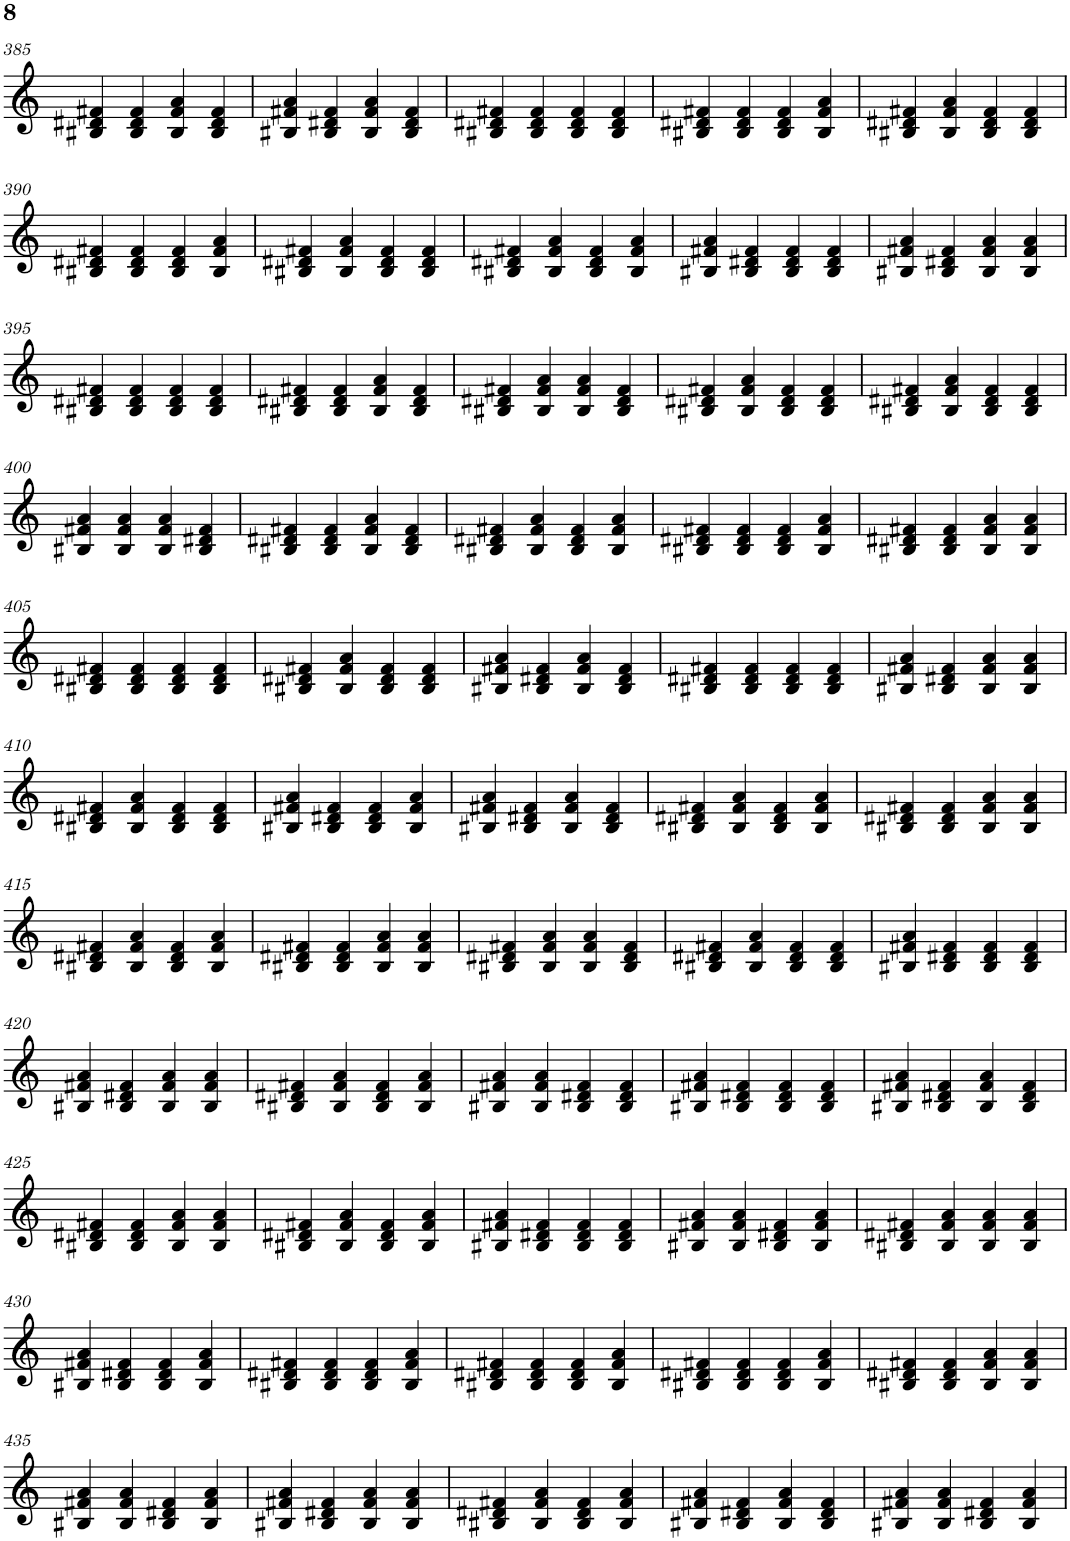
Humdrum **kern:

**kern
*part1
*staff1
*I"Piano, Danio rerio
*I'Pno.
!!LO:PB:g=z
*clefG2
*k[]
*M4/4
=385
4B#X/ 4d#X/ 4f#X/
4B#/ 4d#/ 4f#/
4B#/ 4f#/ 4a/
4B#/ 4d#/ 4f#/
=386
4B#X/ 4f#X/ 4a/
4B#/ 4d#X/ 4f#/
4B#/ 4f#/ 4a/
4B#/ 4d#/ 4f#/
=387
4B#X/ 4d#X/ 4f#X/
4B#/ 4d#/ 4f#/
4B#/ 4d#/ 4f#/
4B#/ 4d#/ 4f#/
=388
4B#X/ 4d#X/ 4f#X/
4B#/ 4d#/ 4f#/
4B#/ 4d#/ 4f#/
4B#/ 4f#/ 4a/
=389
4B#X/ 4d#X/ 4f#X/
4B#/ 4f#/ 4a/
4B#/ 4d#/ 4f#/
4B#/ 4d#/ 4f#/
!!LO:LB:g=z
=390
4B#X/ 4d#X/ 4f#X/
4B#/ 4d#/ 4f#/
4B#/ 4d#/ 4f#/
4B#/ 4f#/ 4a/
=391
4B#X/ 4d#X/ 4f#X/
4B#/ 4f#/ 4a/
4B#/ 4d#/ 4f#/
4B#/ 4d#/ 4f#/
=392
4B#X/ 4d#X/ 4f#X/
4B#/ 4f#/ 4a/
4B#/ 4d#/ 4f#/
4B#/ 4f#/ 4a/
=393
4B#X/ 4f#X/ 4a/
4B#/ 4d#X/ 4f#/
4B#/ 4d#/ 4f#/
4B#/ 4d#/ 4f#/
=394
4B#X/ 4f#X/ 4a/
4B#/ 4d#X/ 4f#/
4B#/ 4f#/ 4a/
4B#/ 4f#/ 4a/
!!LO:LB:g=z
=395
4B#X/ 4d#X/ 4f#X/
4B#/ 4d#/ 4f#/
4B#/ 4d#/ 4f#/
4B#/ 4d#/ 4f#/
=396
4B#X/ 4d#X/ 4f#X/
4B#/ 4d#/ 4f#/
4B#/ 4f#/ 4a/
4B#/ 4d#/ 4f#/
=397
4B#X/ 4d#X/ 4f#X/
4B#/ 4f#/ 4a/
4B#/ 4f#/ 4a/
4B#/ 4d#/ 4f#/
=398
4B#X/ 4d#X/ 4f#X/
4B#/ 4f#/ 4a/
4B#/ 4d#/ 4f#/
4B#/ 4d#/ 4f#/
=399
4B#X/ 4d#X/ 4f#X/
4B#/ 4f#/ 4a/
4B#/ 4d#/ 4f#/
4B#/ 4d#/ 4f#/
!!LO:LB:g=z
=400
4B#X/ 4f#X/ 4a/
4B#/ 4f#/ 4a/
4B#/ 4f#/ 4a/
4B#/ 4d#X/ 4f#/
=401
4B#X/ 4d#X/ 4f#X/
4B#/ 4d#/ 4f#/
4B#/ 4f#/ 4a/
4B#/ 4d#/ 4f#/
=402
4B#X/ 4d#X/ 4f#X/
4B#/ 4f#/ 4a/
4B#/ 4d#/ 4f#/
4B#/ 4f#/ 4a/
=403
4B#X/ 4d#X/ 4f#X/
4B#/ 4d#/ 4f#/
4B#/ 4d#/ 4f#/
4B#/ 4f#/ 4a/
=404
4B#X/ 4d#X/ 4f#X/
4B#/ 4d#/ 4f#/
4B#/ 4f#/ 4a/
4B#/ 4f#/ 4a/
!!LO:LB:g=z
=405
4B#X/ 4d#X/ 4f#X/
4B#/ 4d#/ 4f#/
4B#/ 4d#/ 4f#/
4B#/ 4d#/ 4f#/
=406
4B#X/ 4d#X/ 4f#X/
4B#/ 4f#/ 4a/
4B#/ 4d#/ 4f#/
4B#/ 4d#/ 4f#/
=407
4B#X/ 4f#X/ 4a/
4B#/ 4d#X/ 4f#/
4B#/ 4f#/ 4a/
4B#/ 4d#/ 4f#/
=408
4B#X/ 4d#X/ 4f#X/
4B#/ 4d#/ 4f#/
4B#/ 4d#/ 4f#/
4B#/ 4d#/ 4f#/
=409
4B#X/ 4f#X/ 4a/
4B#/ 4d#X/ 4f#/
4B#/ 4f#/ 4a/
4B#/ 4f#/ 4a/
!!LO:LB:g=z
=410
4B#X/ 4d#X/ 4f#X/
4B#/ 4f#/ 4a/
4B#/ 4d#/ 4f#/
4B#/ 4d#/ 4f#/
=411
4B#X/ 4f#X/ 4a/
4B#/ 4d#X/ 4f#/
4B#/ 4d#/ 4f#/
4B#/ 4f#/ 4a/
=412
4B#X/ 4f#X/ 4a/
4B#/ 4d#X/ 4f#/
4B#/ 4f#/ 4a/
4B#/ 4d#/ 4f#/
=413
4B#X/ 4d#X/ 4f#X/
4B#/ 4f#/ 4a/
4B#/ 4d#/ 4f#/
4B#/ 4f#/ 4a/
=414
4B#X/ 4d#X/ 4f#X/
4B#/ 4d#/ 4f#/
4B#/ 4f#/ 4a/
4B#/ 4f#/ 4a/
!!LO:LB:g=z
=415
4B#X/ 4d#X/ 4f#X/
4B#/ 4f#/ 4a/
4B#/ 4d#/ 4f#/
4B#/ 4f#/ 4a/
=416
4B#X/ 4d#X/ 4f#X/
4B#/ 4d#/ 4f#/
4B#/ 4f#/ 4a/
4B#/ 4f#/ 4a/
=417
4B#X/ 4d#X/ 4f#X/
4B#/ 4f#/ 4a/
4B#/ 4f#/ 4a/
4B#/ 4d#/ 4f#/
=418
4B#X/ 4d#X/ 4f#X/
4B#/ 4f#/ 4a/
4B#/ 4d#/ 4f#/
4B#/ 4d#/ 4f#/
=419
4B#X/ 4f#X/ 4a/
4B#/ 4d#X/ 4f#/
4B#/ 4d#/ 4f#/
4B#/ 4d#/ 4f#/
!!LO:LB:g=z
=420
4B#X/ 4f#X/ 4a/
4B#/ 4d#X/ 4f#/
4B#/ 4f#/ 4a/
4B#/ 4f#/ 4a/
=421
4B#X/ 4d#X/ 4f#X/
4B#/ 4f#/ 4a/
4B#/ 4d#/ 4f#/
4B#/ 4f#/ 4a/
=422
4B#X/ 4f#X/ 4a/
4B#/ 4f#/ 4a/
4B#/ 4d#X/ 4f#/
4B#/ 4d#/ 4f#/
=423
4B#X/ 4f#X/ 4a/
4B#/ 4d#X/ 4f#/
4B#/ 4d#/ 4f#/
4B#/ 4d#/ 4f#/
=424
4B#X/ 4f#X/ 4a/
4B#/ 4d#X/ 4f#/
4B#/ 4f#/ 4a/
4B#/ 4d#/ 4f#/
!!LO:LB:g=z
=425
4B#X/ 4d#X/ 4f#X/
4B#/ 4d#/ 4f#/
4B#/ 4f#/ 4a/
4B#/ 4f#/ 4a/
=426
4B#X/ 4d#X/ 4f#X/
4B#/ 4f#/ 4a/
4B#/ 4d#/ 4f#/
4B#/ 4f#/ 4a/
=427
4B#X/ 4f#X/ 4a/
4B#/ 4d#X/ 4f#/
4B#/ 4d#/ 4f#/
4B#/ 4d#/ 4f#/
=428
4B#X/ 4f#X/ 4a/
4B#/ 4f#/ 4a/
4B#/ 4d#X/ 4f#/
4B#/ 4f#/ 4a/
=429
4B#X/ 4d#X/ 4f#X/
4B#/ 4f#/ 4a/
4B#/ 4f#/ 4a/
4B#/ 4f#/ 4a/
!!LO:LB:g=z
=430
4B#X/ 4f#X/ 4a/
4B#/ 4d#X/ 4f#/
4B#/ 4d#/ 4f#/
4B#/ 4f#/ 4a/
=431
4B#X/ 4d#X/ 4f#X/
4B#/ 4d#/ 4f#/
4B#/ 4d#/ 4f#/
4B#/ 4f#/ 4a/
=432
4B#X/ 4d#X/ 4f#X/
4B#/ 4d#/ 4f#/
4B#/ 4d#/ 4f#/
4B#/ 4f#/ 4a/
=433
4B#X/ 4d#X/ 4f#X/
4B#/ 4d#/ 4f#/
4B#/ 4d#/ 4f#/
4B#/ 4f#/ 4a/
=434
4B#X/ 4d#X/ 4f#X/
4B#/ 4d#/ 4f#/
4B#/ 4f#/ 4a/
4B#/ 4f#/ 4a/
!!LO:LB:g=z
=435
4B#X/ 4f#X/ 4a/
4B#/ 4f#/ 4a/
4B#/ 4d#X/ 4f#/
4B#/ 4f#/ 4a/
=436
4B#X/ 4f#X/ 4a/
4B#/ 4d#X/ 4f#/
4B#/ 4f#/ 4a/
4B#/ 4f#/ 4a/
=437
4B#X/ 4d#X/ 4f#X/
4B#/ 4f#/ 4a/
4B#/ 4d#/ 4f#/
4B#/ 4f#/ 4a/
=438
4B#X/ 4f#X/ 4a/
4B#/ 4d#X/ 4f#/
4B#/ 4f#/ 4a/
4B#/ 4d#/ 4f#/
=439
4B#X/ 4f#X/ 4a/
4B#/ 4f#/ 4a/
4B#/ 4d#X/ 4f#/
4B#/ 4f#/ 4a/
=
*-
